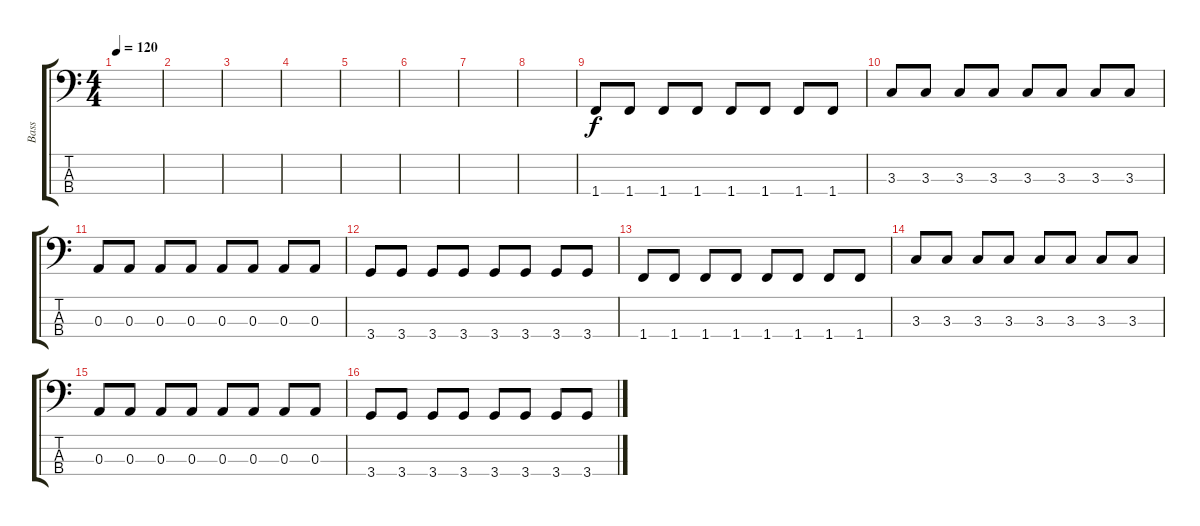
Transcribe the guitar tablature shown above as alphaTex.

\track ("Bass" "Bass") {instrument electricbassfinger}
\staff {score tabs}
\tuning (G2 D2 A1 E1) {hide}
\ts (4 4)
\tempo 120
\clef f4
\ks c
|
|
|
|
|
|
|
|
1.4.8 1.4.8 1.4.8 1.4.8 1.4.8 1.4.8 1.4.8 1.4.8 |
3.3.8 3.3.8 3.3.8 3.3.8 3.3.8 3.3.8 3.3.8 3.3.8 |
0.3.8 0.3.8 0.3.8 0.3.8 0.3.8 0.3.8 0.3.8 0.3.8 |
3.4.8 3.4.8 3.4.8 3.4.8 3.4.8 3.4.8 3.4.8 3.4.8 |
1.4.8 1.4.8 1.4.8 1.4.8 1.4.8 1.4.8 1.4.8 1.4.8 |
3.3.8 3.3.8 3.3.8 3.3.8 3.3.8 3.3.8 3.3.8 3.3.8 |
0.3.8 0.3.8 0.3.8 0.3.8 0.3.8 0.3.8 0.3.8 0.3.8 |
3.4.8 3.4.8 3.4.8 3.4.8 3.4.8 3.4.8 3.4.8 3.4.8
